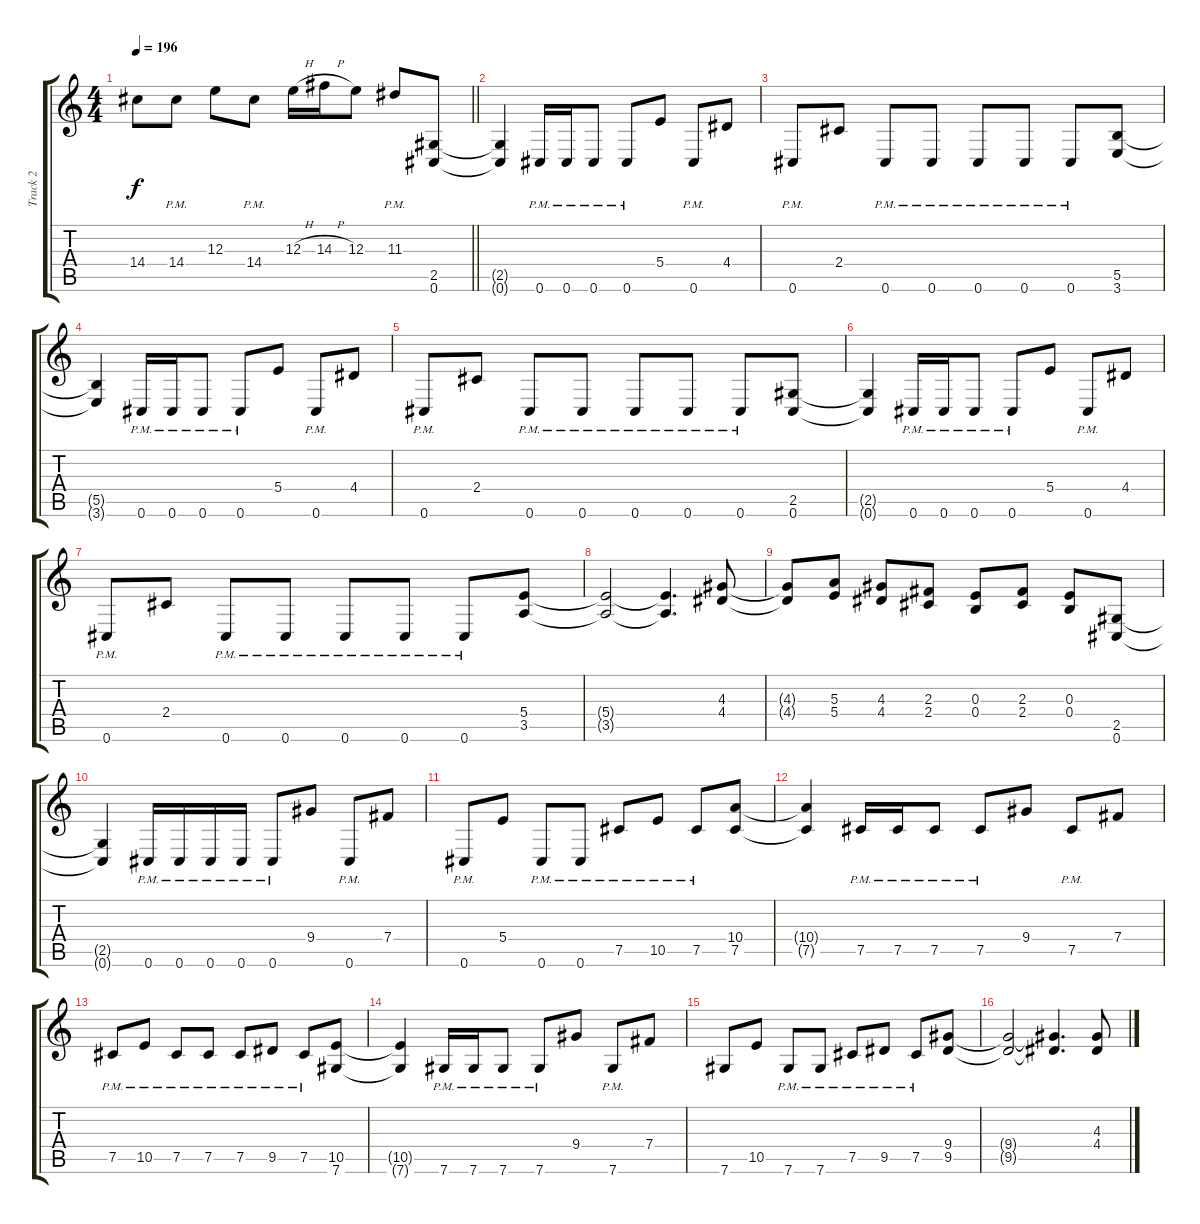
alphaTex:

\track ("Track 2" "Track 2") {instrument distortionguitar}
\staff {score tabs}
\tuning (Db4 Ab3 E3 B2 Gb2 Db2) {hide}
\ts (4 4)
\tempo 196
\clef g2
\barLineRight lightlight
\ks c
14.4{t}.8{dy f} 14.4{pm}.8 12.3.8 14.4{pm}.8 12.3{h}.16 14.3{h}.16 12.3.8 11.3{pm}.8 (2.5 0.6).8 |
(2.5{t} 0.6{t}).4 0.6{pm}.16 0.6{pm}.16 0.6{pm}.8 0.6{pm}.8 5.4.8 0.6{pm}.8 4.4.8 |
0.6{pm}.8 2.4.8 0.6{pm}.8 0.6{pm}.8 0.6{pm}.8 0.6{pm}.8 0.6{pm}.8 (5.5 3.6).8 |
(5.5{t} 3.6{t}).4 0.6{pm}.16 0.6{pm}.16 0.6{pm}.8 0.6{pm}.8 5.4.8 0.6{pm}.8 4.4.8 |
0.6{pm}.8 2.4.8 0.6{pm}.8 0.6{pm}.8 0.6{pm}.8 0.6{pm}.8 0.6{pm}.8 (2.5 0.6).8 |
(2.5{t} 0.6{t}).4 0.6{pm}.16 0.6{pm}.16 0.6{pm}.8 0.6{pm}.8 5.4.8 0.6{pm}.8 4.4.8 |
0.6{pm}.8 2.4.8 0.6{pm}.8 0.6{pm}.8 0.6{pm}.8 0.6{pm}.8 0.6{pm}.8 (5.4 3.5).8 |
(5.4{t} 3.5{t}).2 (5.4{t} 3.5{t}).4{d} (4.3 4.4).8 |
(4.3{t} 4.4{t}).8 (5.3 5.4).8 (4.3 4.4).8 (2.3 2.4).8 (0.3 0.4).8 (2.3 2.4).8 (0.3 0.4).8 (2.5 0.6).8 |
(2.5{t} 0.6{t}).4 0.6{pm}.16 0.6{pm}.16 0.6{pm}.16 0.6{pm}.16 0.6{pm}.8 9.4.8 0.6{pm}.8 7.4.8 |
0.6{pm}.8 5.4.8 0.6{pm}.8 0.6{pm}.8 7.5{pm}.8 10.5{pm}.8 7.5{pm}.8 (10.4 7.5).8 |
(10.4{t} 7.5{t}).4 7.5{pm}.16 7.5{pm}.16 7.5{pm}.8 7.5{pm}.8 9.4.8 7.5{pm}.8 7.4.8 |
7.5{pm}.8 10.5{pm}.8 7.5{pm}.8 7.5{pm}.8 7.5{pm}.8 9.5{pm}.8 7.5{pm}.8 (10.5 7.6).8 |
(10.5{t} 7.6{t}).4 7.6{pm}.16 7.6{pm}.16 7.6{pm}.8 7.6{pm}.8 9.4.8 7.6{pm}.8 7.4.8 |
7.6.8 10.5.8 7.6{pm}.8 7.6{pm}.8 7.5{pm}.8 9.5{pm}.8 7.5{pm}.8 (9.4 9.5).8 |
(9.4{t} 9.5{t}).2 (9.4{t} 9.5{t}).4{d} (4.3 4.4).8
